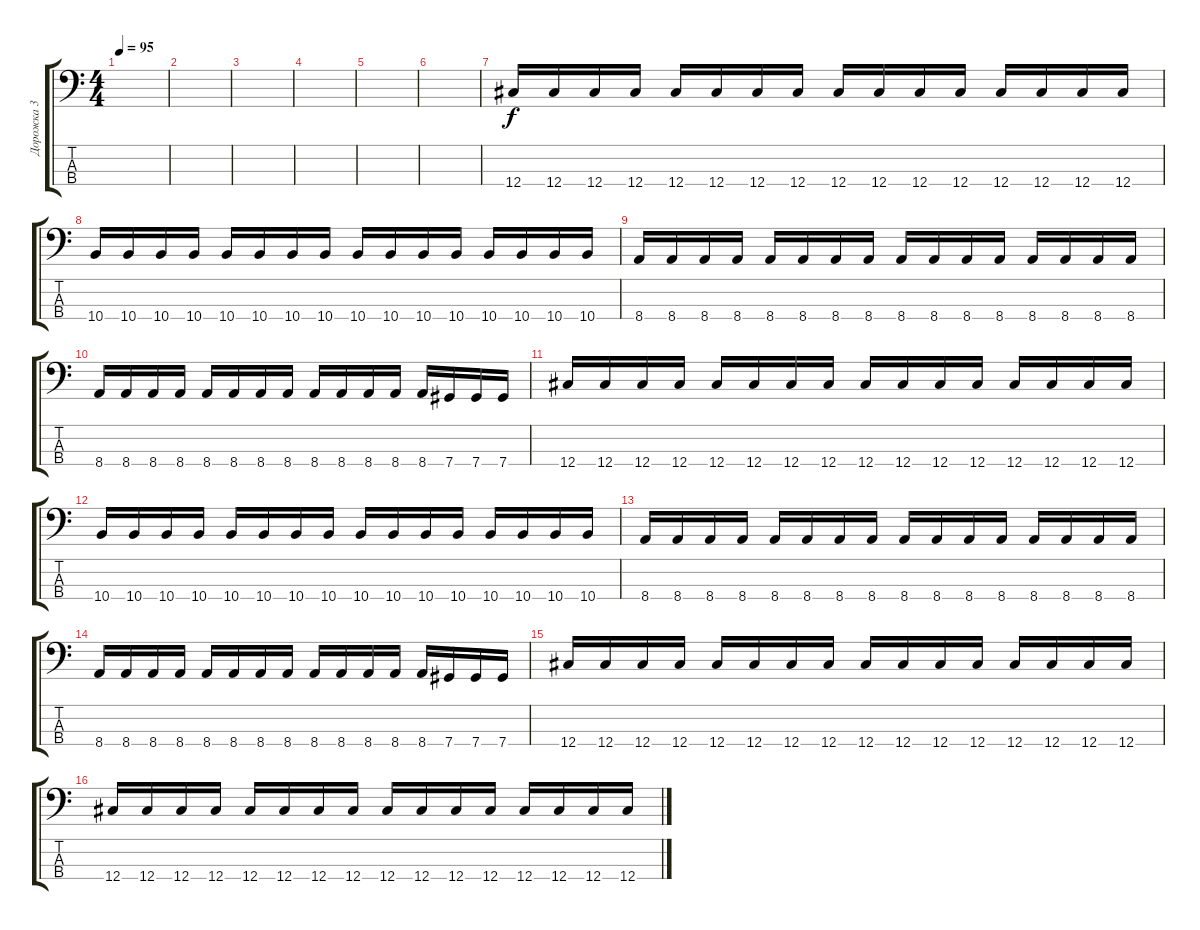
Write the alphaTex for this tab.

\track ("Дорожка 3" "Дорожка 3") {instrument electricbassfinger}
\staff {score tabs}
\tuning (Gb2 Db2 Ab1 Db1) {hide}
\ts (4 4)
\tempo 95
\clef f4
\ks c
|
|
|
|
|
|
12.4.16 12.4.16 12.4.16 12.4.16 12.4.16 12.4.16 12.4.16 12.4.16 12.4.16 12.4.16 12.4.16 12.4.16 12.4.16 12.4.16 12.4.16 12.4.16 |
10.4.16 10.4.16 10.4.16 10.4.16 10.4.16 10.4.16 10.4.16 10.4.16 10.4.16 10.4.16 10.4.16 10.4.16 10.4.16 10.4.16 10.4.16 10.4.16 |
8.4.16 8.4.16 8.4.16 8.4.16 8.4.16 8.4.16 8.4.16 8.4.16 8.4.16 8.4.16 8.4.16 8.4.16 8.4.16 8.4.16 8.4.16 8.4.16 |
8.4.16 8.4.16 8.4.16 8.4.16 8.4.16 8.4.16 8.4.16 8.4.16 8.4.16 8.4.16 8.4.16 8.4.16 8.4.16 7.4.16 7.4.16 7.4.16 |
12.4.16 12.4.16 12.4.16 12.4.16 12.4.16 12.4.16 12.4.16 12.4.16 12.4.16 12.4.16 12.4.16 12.4.16 12.4.16 12.4.16 12.4.16 12.4.16 |
10.4.16 10.4.16 10.4.16 10.4.16 10.4.16 10.4.16 10.4.16 10.4.16 10.4.16 10.4.16 10.4.16 10.4.16 10.4.16 10.4.16 10.4.16 10.4.16 |
8.4.16 8.4.16 8.4.16 8.4.16 8.4.16 8.4.16 8.4.16 8.4.16 8.4.16 8.4.16 8.4.16 8.4.16 8.4.16 8.4.16 8.4.16 8.4.16 |
8.4.16 8.4.16 8.4.16 8.4.16 8.4.16 8.4.16 8.4.16 8.4.16 8.4.16 8.4.16 8.4.16 8.4.16 8.4.16 7.4.16 7.4.16 7.4.16 |
12.4.16 12.4.16 12.4.16 12.4.16 12.4.16 12.4.16 12.4.16 12.4.16 12.4.16 12.4.16 12.4.16 12.4.16 12.4.16 12.4.16 12.4.16 12.4.16 |
12.4.16 12.4.16 12.4.16 12.4.16 12.4.16 12.4.16 12.4.16 12.4.16 12.4.16 12.4.16 12.4.16 12.4.16 12.4.16 12.4.16 12.4.16 12.4.16
